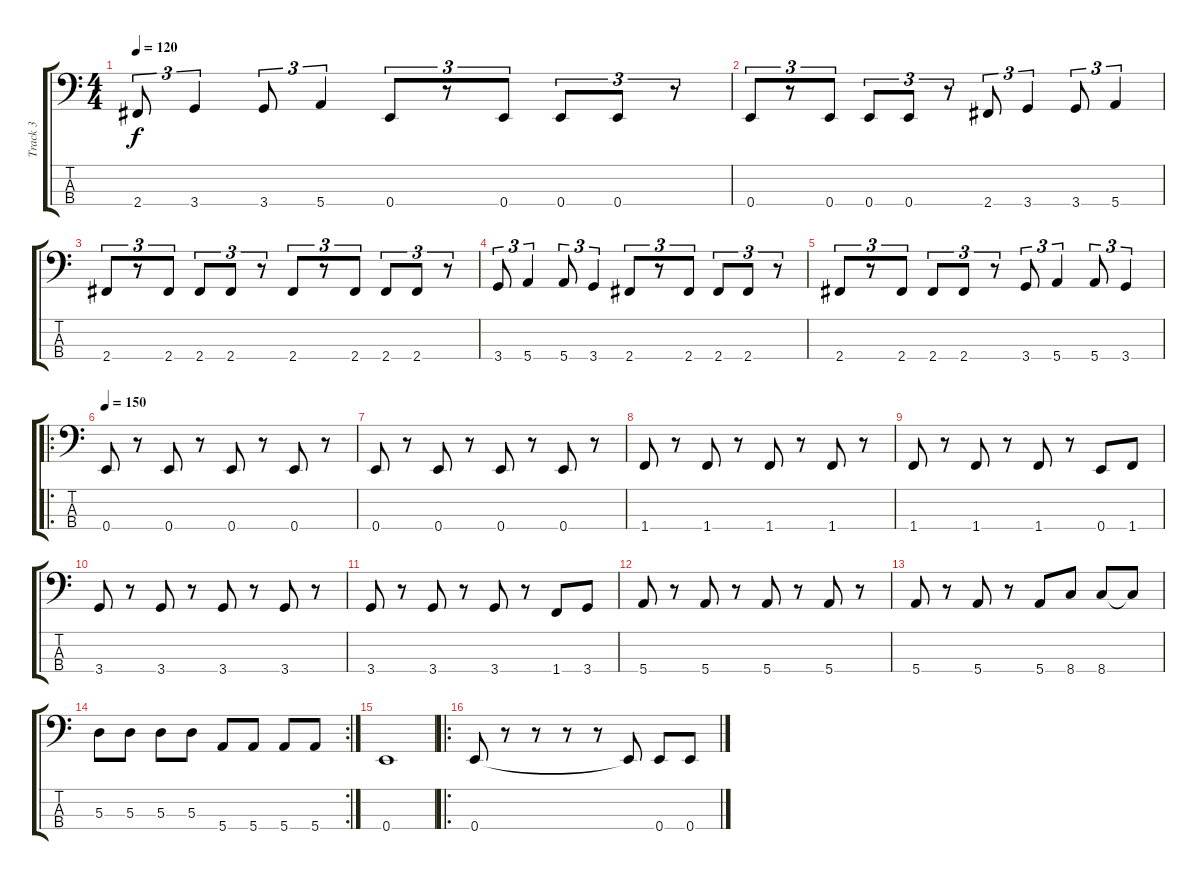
\track ("Track 3" "Track 3") {instrument electricbassfinger}
\staff {score tabs}
\tuning (G2 D2 A1 E1) {hide}
\ts (4 4)
\tempo 120
\clef f4
\ks c
2.4.8{tu (3 2) dy f} 3.4.4{tu (3 2)} 3.4.8{tu (3 2)} 5.4.4{tu (3 2)} 0.4.8{tu (3 2)} r.8{tu (3 2)} 0.4.8{tu (3 2)} 0.4.8{tu (3 2)} 0.4.8{tu (3 2)} r.8{tu (3 2)} |
0.4.8{tu (3 2)} r.8{tu (3 2)} 0.4.8{tu (3 2)} 0.4.8{tu (3 2)} 0.4.8{tu (3 2)} r.8{tu (3 2)} 2.4.8{tu (3 2)} 3.4.4{tu (3 2)} 3.4.8{tu (3 2)} 5.4.4{tu (3 2)} |
2.4.8{tu (3 2)} r.8{tu (3 2)} 2.4.8{tu (3 2)} 2.4.8{tu (3 2)} 2.4.8{tu (3 2)} r.8{tu (3 2)} 2.4.8{tu (3 2)} r.8{tu (3 2)} 2.4.8{tu (3 2)} 2.4.8{tu (3 2)} 2.4.8{tu (3 2)} r.8{tu (3 2)} |
3.4.8{tu (3 2)} 5.4.4{tu (3 2)} 5.4.8{tu (3 2)} 3.4.4{tu (3 2)} 2.4.8{tu (3 2)} r.8{tu (3 2)} 2.4.8{tu (3 2)} 2.4.8{tu (3 2)} 2.4.8{tu (3 2)} r.8{tu (3 2)} |
2.4.8{tu (3 2)} r.8{tu (3 2)} 2.4.8{tu (3 2)} 2.4.8{tu (3 2)} 2.4.8{tu (3 2)} r.8{tu (3 2)} 3.4.8{tu (3 2)} 5.4.4{tu (3 2)} 5.4.8{tu (3 2)} 3.4.4{tu (3 2)} |
\ro
\tempo 150
0.4.8 r.8 0.4.8 r.8 0.4.8 r.8 0.4.8 r.8 |
0.4.8 r.8 0.4.8 r.8 0.4.8 r.8 0.4.8 r.8 |
1.4.8 r.8 1.4.8 r.8 1.4.8 r.8 1.4.8 r.8 |
1.4.8 r.8 1.4.8 r.8 1.4.8 r.8 0.4.8 1.4.8 |
3.4.8 r.8 3.4.8 r.8 3.4.8 r.8 3.4.8 r.8 |
3.4.8 r.8 3.4.8 r.8 3.4.8 r.8 1.4.8 3.4.8 |
5.4.8 r.8 5.4.8 r.8 5.4.8 r.8 5.4.8 r.8 |
5.4.8 r.8 5.4.8 r.8 5.4.8 8.4.8 8.4.8 8.4{t}.8 |
\rc 2
5.3.8 5.3.8 5.3.8 5.3.8 5.4.8 5.4.8 5.4.8 5.4.8 |
0.4.1 |
\ro
0.4.8 r.8 r.8 r.8 r.8 0.4{t}.8 0.4.8 0.4.8
